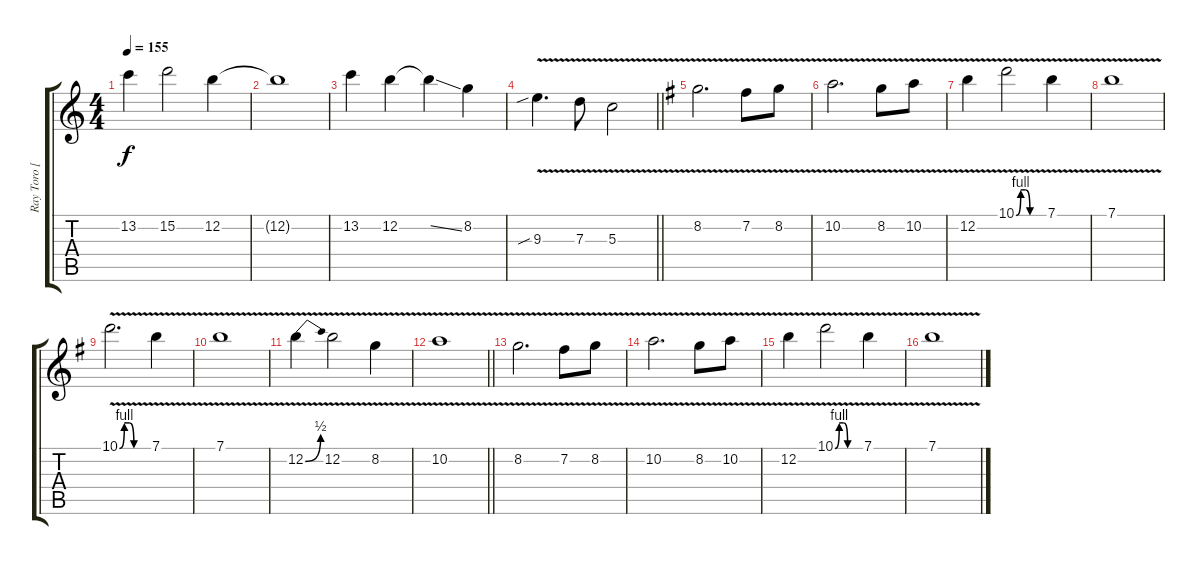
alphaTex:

\track ("Ray Toro [Lead Guitar]" "Ray Toro [") {instrument overdrivenguitar}
\staff {score tabs}
\tuning (E4 B3 G3 D3 A2 E2) {hide}
\ts (4 4)
\tempo 155
\clef g2
\ks c
13.2.4{dy f} 15.2.2 12.2.4 |
12.2{t}.1 |
13.2.4 12.2.4 12.2{ss t}.4 8.2.4{volume 16 instrument distortionguitar} |
\barLineRight lightlight
9.3{v sib}.4{d} 7.3{v}.8 5.3{v}.2 |
\ks eminor
8.2{v}.2{d} 7.2{v}.8 8.2{v}.8 |
10.2{v}.2{d} 8.2{v}.8 10.2{v}.8 |
12.2{v}.4 10.1{be (custom 0 0 10 4 20 4 30 0 60 0) v}.2 7.1{v}.4 |
7.1{v}.1 |
10.1{be (custom 0 0 10 4 20 4 30 0 60 0) v}.2{d} 7.1{v}.4 |
7.1{v}.1 |
12.2{be (bend 0 0 60 2) v}.4 12.2{v}.2 8.2{v}.4 |
\barLineRight lightlight
10.2{v}.1 |
8.2{v}.2{d} 7.2{v}.8 8.2{v}.8 |
10.2{v}.2{d} 8.2{v}.8 10.2{v}.8 |
12.2{v}.4 10.1{be (custom 0 0 10 4 20 4 30 0 60 0) v}.2 7.1{v}.4 |
7.1{v}.1
